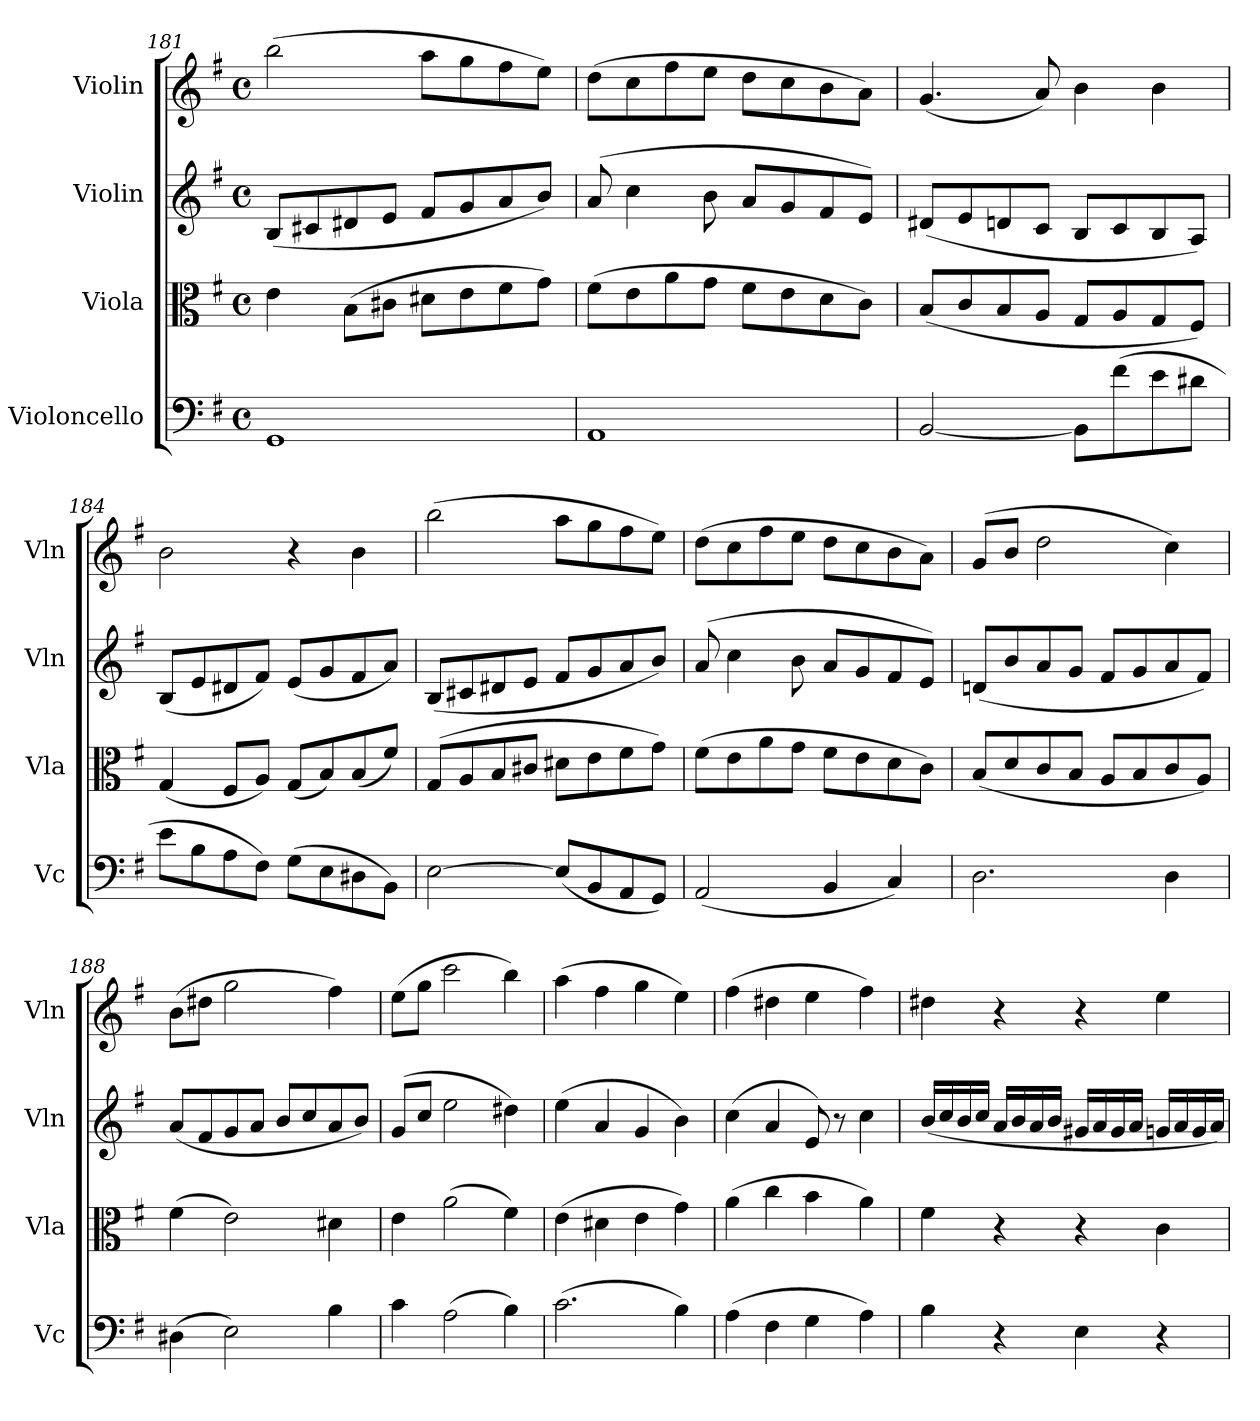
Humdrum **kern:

**kern	**kern	**kern	**kern
*part4	*part3	*part2	*part1
*staff4	*staff3	*staff2	*staff1
*I"Violoncello	*I"Viola	*I"Violin	*I"Violin
*I'Vc	*I'Vla	*I'Vln	*I'Vln
*clefF4	*clefC3	*clefG2	*clefG2
*k[f#]	*k[f#]	*k[f#]	*k[f#]
*M4/4	*M4/4	*M4/4	*M4/4
*met(c)	*met(c)	*met(c)	*met(c)
=181	=181	=181	=181
1GG	4e\	(8B/L	(2bb\
.	.	8c#X/	.
.	(8B\L	8d#X/	.
.	8c#X\J	8e/J	.
.	8d#X\L	8f#/L	8aa\L
.	8e\	8g/	8gg\
.	8f#\	8a/	8ff#\
.	8g\J)	8b/J)	8ee\J)
=182	=182	=182	=182
1AA	(8f#\L	(8a/	(8dd\L
.	8e\	4cc\	8cc\
.	8a\	.	8ff#\
.	8g\J	8b\	8ee\J
.	8f#\L	8a/L	8dd\L
.	8e\	8g/	8cc\
.	8d\	8f#/	8b\
.	8c\J)	8e/J)	8a\J)
=183	=183	=183	=183
[2BB/	(8B/L	(8d#X/L	(4.g/
.	8c/	8e/	.
.	8B/	8dn/	.
.	8A/J	8c/J	8a/)
8BB\L]	8G/L	8B/L	4b\
(8f#\	8A/	8c/	.
8e\	8G/	8B/	4b\
8d#X\J	8F#/J)	8A/J)	.
!!LO:LB:g=z
=184	=184	=184	=184
8e\L	(4G/	(8B/L	2b\
8B\	.	8e/	.
8A\	8F#/L	8d#X/	.
8F#\J)	8A/J)	8f#/J)	.
(8G\L	(8G/L	(8e/L	4r
8E\	8B/)	8g/	.
8D#X\	(8B/	8f#/	4b\
8BB\J)	8f#/J)	8a/J)	.
=185	=185	=185	=185
[2E\	(8G/L	(8B/L	(2bb\
.	8A/	8c#X/	.
.	8B/	8d#X/	.
.	8c#X/J	8e/J	.
(8E/L]	8d#X\L	8f#/L	8aa\L
8BB/	8e\	8g/	8gg\
8AA/	8f#\	8a/	8ff#\
8GG/J)	8g\J)	8b/J)	8ee\J)
=186	=186	=186	=186
(2AA/	(8f#\L	(8a/	(8dd\L
.	8e\	4cc\	8cc\
.	8a\	.	8ff#\
.	8g\J	8b\	8ee\J
4BB/	8f#\L	8a/L	8dd\L
.	8e\	8g/	8cc\
4C/)	8d\	8f#/	8b\
.	8c\J)	8e/J)	8a\J)
=187	=187	=187	=187
2.D\	(8B/L	(8dn/L	(8g/L
.	8d/	8b/	8b/J
.	8c/	8a/	2dd\
.	8B/J	8g/J	.
.	8A/L	8f#/L	.
.	8B/	8g/	.
4D\	8c/	8a/	4cc\)
.	8A/J)	8f#/J)	.
=188	=188	=188	=188
(4D#X\	(4f#\	(8a/L	(8b\L
.	.	8f#/	8dd#X\J
2E\)	2e\)	8g/	2gg\
.	.	8a/J	.
.	.	8b/L	.
.	.	8cc/	.
4B\	4d#X\	8a/	4ff#\)
.	.	8b/J)	.
=189	=189	=189	=189
4c\	4e\	(8g/L	(8ee\L
.	.	8cc/J	8gg\J
(2A\	(2a\	2ee\	2ccc\
4B\)	4f#\)	4dd#X\)	4bb\)
=190	=190	=190	=190
(2.c\	(4e\	(4ee\	(4aa\
.	4d#X\	4a/	4ff#\
.	4e\	4g/	4gg\
4B\)	4g\)	4b\)	4ee\)
=191	=191	=191	=191
(4A\	(4a\	(4cc\	(4ff#\
4F#\	4cc\	4a/	4dd#X\
4G\	4b\	8e/)	4ee\
.	.	8r	.
4A\)	4a\)	4cc\	4ff#\)
!!LO:PB:g=z
=192	=192	=192	=192
4B\	4f#\	(16b/LL	4dd#X\
.	.	16cc/	.
.	.	16b/	.
.	.	16cc/JJ	.
4r	4r	16a/LL	4r
.	.	16b/	.
.	.	16a/	.
.	.	16b/JJ	.
4E\	4r	16g#X/LL	4r
.	.	16a/	.
.	.	16g#/	.
.	.	16a/JJ	.
4r	4c\	16gn/LL	4ee\
.	.	16a/	.
.	.	16g/	.
.	.	16a/JJ)	.
=	=	=	=
*-	*-	*-	*-
